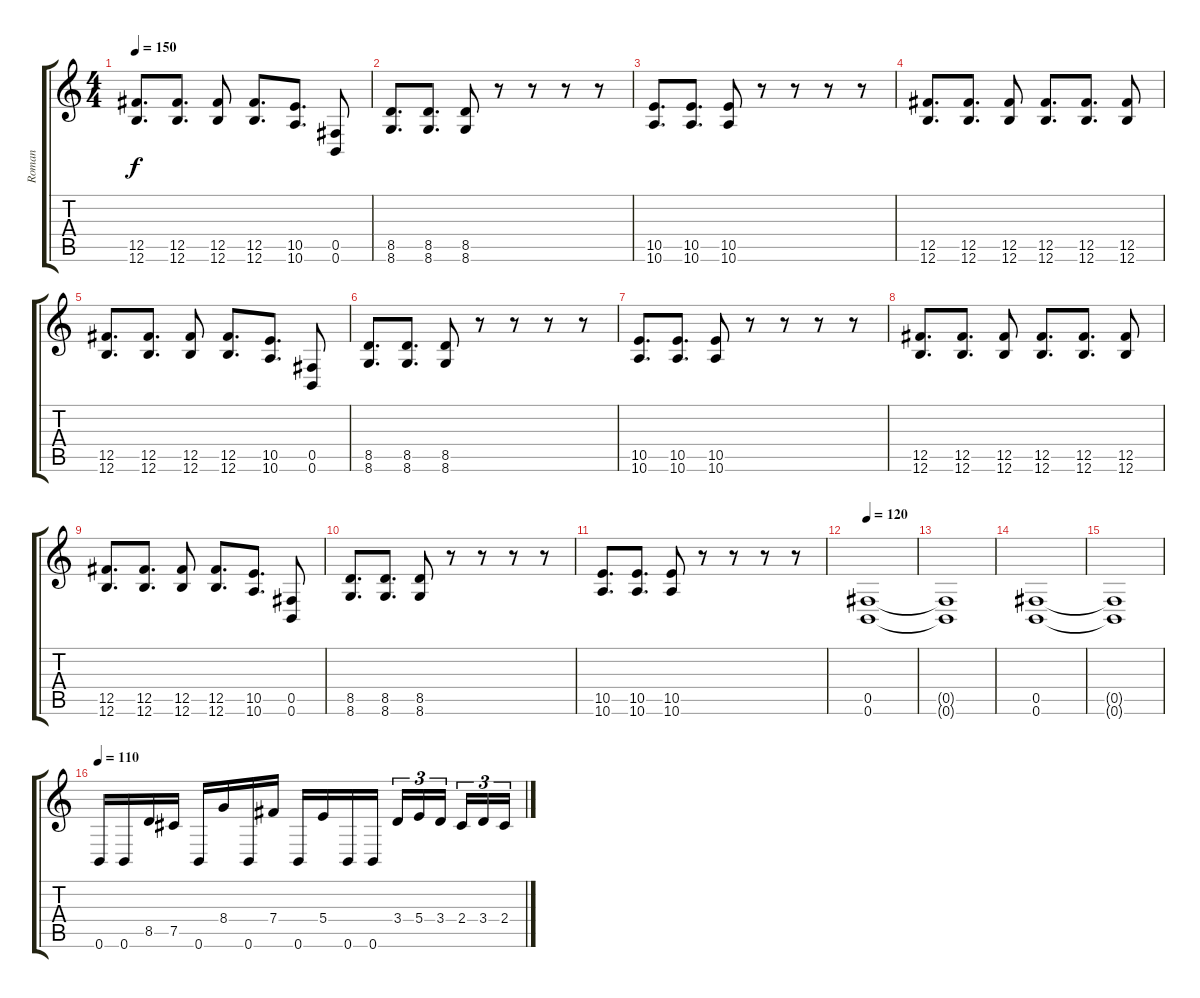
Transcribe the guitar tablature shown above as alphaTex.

\track ("Roman" "Roman") {instrument overdrivenguitar}
\staff {score tabs}
\tuning (Db4 Ab3 E3 B2 Gb2 B1) {hide}
\ts (4 4)
\tempo 150
\clef g2
\ks c
(12.5 12.6).8{d dy f} (12.5 12.6).8{d} (12.5 12.6).8 (12.5 12.6).8{d} (10.5 10.6).8{d} (0.5 0.6).8 |
(8.5 8.6).8{d} (8.5 8.6).8{d} (8.5 8.6).8 r.8 r.8 r.8 r.8 |
(10.5 10.6).8{d} (10.5 10.6).8{d} (10.5 10.6).8 r.8 r.8 r.8 r.8 |
(12.5 12.6).8{d} (12.5 12.6).8{d} (12.5 12.6).8 (12.5 12.6).8{d} (12.5 12.6).8{d} (12.5 12.6).8 |
(12.5 12.6).8{d} (12.5 12.6).8{d} (12.5 12.6).8 (12.5 12.6).8{d} (10.5 10.6).8{d} (0.5 0.6).8 |
(8.5 8.6).8{d} (8.5 8.6).8{d} (8.5 8.6).8 r.8 r.8 r.8 r.8 |
(10.5 10.6).8{d} (10.5 10.6).8{d} (10.5 10.6).8 r.8 r.8 r.8 r.8 |
(12.5 12.6).8{d} (12.5 12.6).8{d} (12.5 12.6).8 (12.5 12.6).8{d} (12.5 12.6).8{d} (12.5 12.6).8 |
(12.5 12.6).8{d} (12.5 12.6).8{d} (12.5 12.6).8 (12.5 12.6).8{d} (10.5 10.6).8{d} (0.5 0.6).8 |
(8.5 8.6).8{d} (8.5 8.6).8{d} (8.5 8.6).8 r.8 r.8 r.8 r.8 |
(10.5 10.6).8{d} (10.5 10.6).8{d} (10.5 10.6).8 r.8 r.8 r.8 r.8 |
\tempo 120
(0.5 0.6).1 |
(0.5{t} 0.6{t}).1 |
(0.5 0.6).1 |
(0.5{t} 0.6{t}).1 |
\tempo 110
0.6.16 0.6.16 8.5.16 7.5.16 0.6.16 8.4.16 0.6.16 7.4.16 0.6.16 5.4.16 0.6.16 0.6.16 3.4.16{tu (3 2)} 5.4.16{tu (3 2)} 3.4.16{tu (3 2)} 2.4.16{tu (3 2)} 3.4.16{tu (3 2)} 2.4.16{tu (3 2)}
